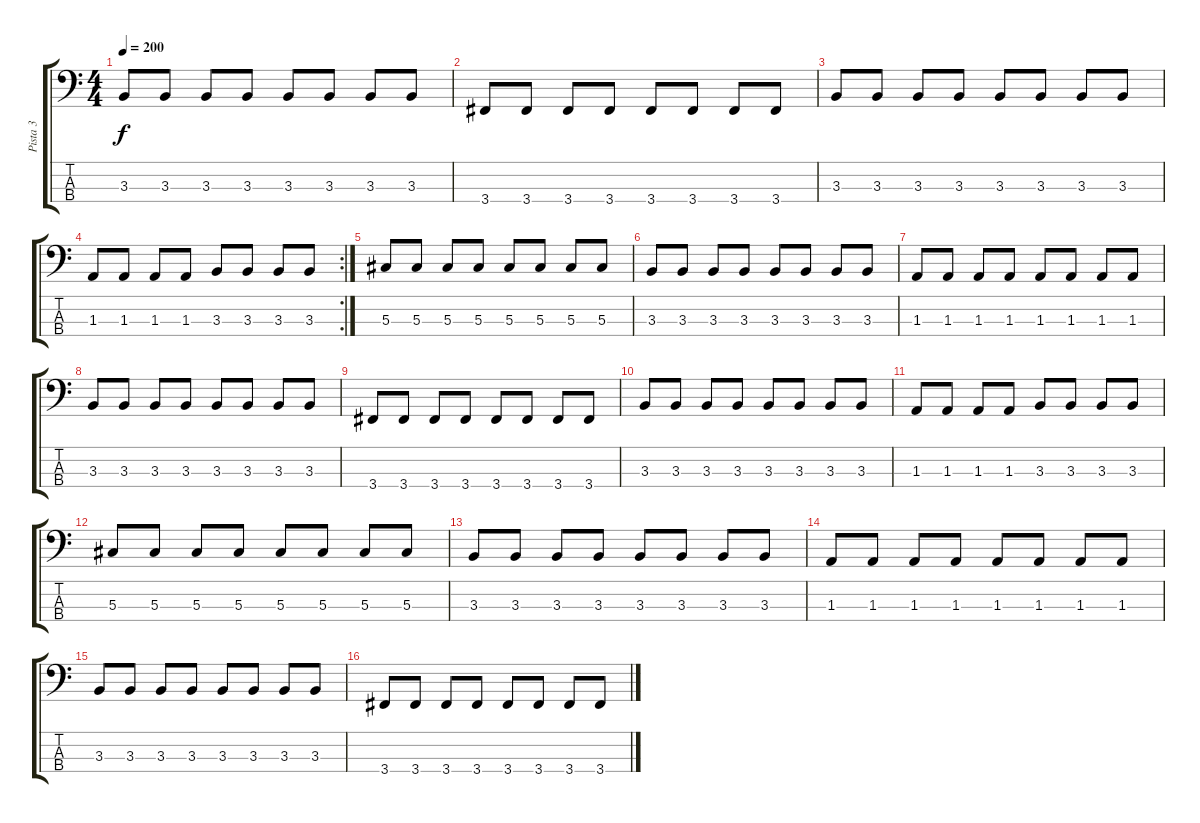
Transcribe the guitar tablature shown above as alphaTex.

\track ("Pista 3" "Pista 3") {instrument electricbassfinger}
\staff {score tabs}
\tuning (Gb2 Db2 Ab1 Eb1) {hide}
\ts (4 4)
\tempo 200
\clef f4
\ks c
3.3.8{dy f} 3.3.8 3.3.8 3.3.8 3.3.8 3.3.8 3.3.8 3.3.8 |
3.4.8 3.4.8 3.4.8 3.4.8 3.4.8 3.4.8 3.4.8 3.4.8 |
3.3.8 3.3.8 3.3.8 3.3.8 3.3.8 3.3.8 3.3.8 3.3.8 |
\rc 2
1.3.8 1.3.8 1.3.8 1.3.8 3.3.8 3.3.8 3.3.8 3.3.8 |
5.3.8{volume 13} 5.3.8 5.3.8 5.3.8 5.3.8 5.3.8 5.3.8 5.3.8 |
3.3.8 3.3.8 3.3.8 3.3.8 3.3.8 3.3.8 3.3.8 3.3.8 |
1.3.8{volume 11} 1.3.8 1.3.8 1.3.8 1.3.8 1.3.8 1.3.8 1.3.8 |
3.3.8 3.3.8 3.3.8 3.3.8 3.3.8 3.3.8 3.3.8 3.3.8 |
3.4.8{volume 9} 3.4.8 3.4.8 3.4.8 3.4.8 3.4.8 3.4.8 3.4.8 |
3.3.8 3.3.8 3.3.8 3.3.8 3.3.8 3.3.8 3.3.8 3.3.8 |
1.3.8{volume 7} 1.3.8 1.3.8 1.3.8 3.3.8 3.3.8 3.3.8 3.3.8 |
5.3.8 5.3.8 5.3.8 5.3.8 5.3.8 5.3.8 5.3.8 5.3.8 |
3.3.8{volume 6} 3.3.8 3.3.8 3.3.8 3.3.8 3.3.8 3.3.8 3.3.8 |
1.3.8 1.3.8 1.3.8 1.3.8 1.3.8 1.3.8 1.3.8 1.3.8 |
3.3.8{volume 5} 3.3.8 3.3.8 3.3.8 3.3.8 3.3.8 3.3.8 3.3.8 |
3.4.8 3.4.8 3.4.8 3.4.8 3.4.8 3.4.8 3.4.8 3.4.8
